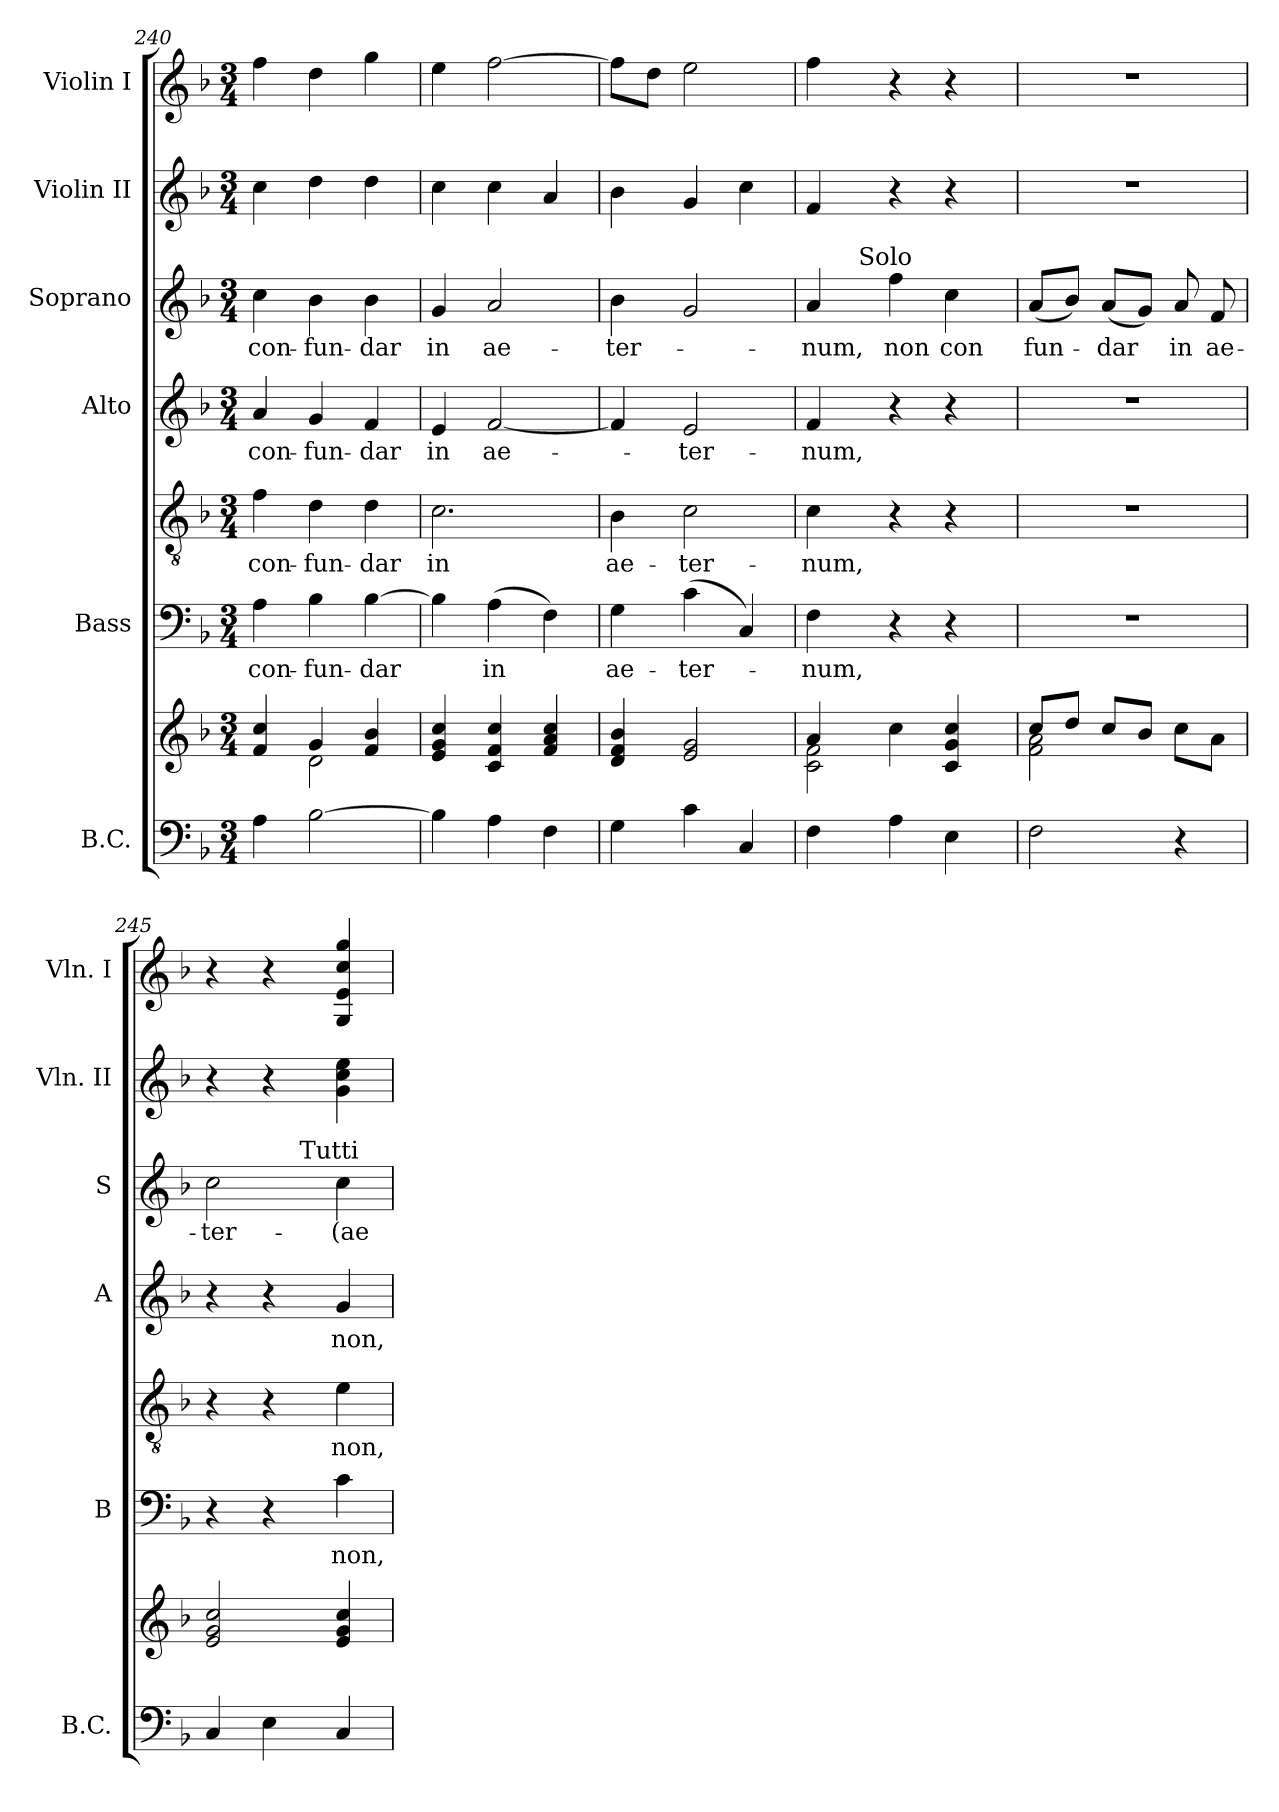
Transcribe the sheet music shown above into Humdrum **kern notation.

**kern	**kern	**kern	**text	**kern	**text	**kern	**text	**kern	**text	**kern	**kern
*part7	*part7	*part6	*part6	*part5	*part5	*part4	*part4	*part3	*part3	*part2	*part1
*staff8	*staff7	*staff6	*staff6	*staff5	*staff5	*staff4	*staff4	*staff3	*staff3	*staff2	*staff1
*I"B.C.	*	*I"Bass	*	*	*	*I"Alto	*	*I"Soprano	*	*I"Violin II	*I"Violin I
*I'B.C.	*	*I'B	*	*	*	*I'A	*	*I'S	*	*I'Vln. II	*I'Vln. I
*clefF4	*clefG2	*clefF4	*	*clefGv2	*	*clefG2	*	*clefG2	*	*clefG2	*clefG2
*k[b-]	*k[b-]	*k[b-]	*	*k[b-]	*	*k[b-]	*	*k[b-]	*	*k[b-]	*k[b-]
*F:	*F:	*F:	*	*F:	*	*F:	*	*F:	*	*F:	*F:
*M3/4	*M3/4	*M3/4	*	*M3/4	*	*M3/4	*	*M3/4	*	*M3/4	*M3/4
=240	=240	=240	=240	=240	=240	=240	=240	=240	=240	=240	=240
*	*^	*	*	*	*	*	*	*	*	*	*
!	!	!	!	!LO:LY:b	!	!LO:LY:b	!	!LO:LY:b	!	!LO:LY:b	!	!
4A\	4f/ 4cc/	4ryy	4A\	con-	4f\	con-	4a/	con-	4cc\	con-	4cc\	4ff\
!	!	!	!	!LO:LY:b	!	!LO:LY:b	!	!LO:LY:b	!	!LO:LY:b	!	!
[2B-\	4g/	2d\	4B-\	-fun-	4d\	-fun-	4g/	-fun-	4b-\	-fun-	4dd\	4dd\
!	!	!	!	!LO:LY:b	!	!LO:LY:b	!	!LO:LY:b	!	!LO:LY:b	!	!
.	4f/ 4b-/	.	[4B-\	-dar	4d\	-dar	4f/	-dar	4b-\	-dar	4dd\	4gg\
*	*v	*v	*	*	*	*	*	*	*	*	*	*
=241	=241	=241	=241	=241	=241	=241	=241	=241	=241	=241	=241
!	!	!	!	!	!LO:LY:b	!	!LO:LY:b	!	!LO:LY:b	!	!
4B-\]	4e/ 4g/ 4cc/	4B-\]	.	2.c\	in	4e/	in	4g/	in	4cc\	4ee\
!	!	!	!LO:LY:b	!	!	!	!LO:LY:b	!	!LO:LY:b	!	!
4A\	4c/ 4f/ 4cc/	(>4A\	in	.	.	[2f/	ae-	2a/	ae-	4cc\	[2ff\
4F\	4f/ 4a/ 4cc/	4F\)	.	.	.	.	.	.	.	4a/	.
=242	=242	=242	=242	=242	=242	=242	=242	=242	=242	=242	=242
!	!	!	!LO:LY:b	!	!LO:LY:b	!	!	!	!LO:LY:b	!	!
4G\	4d/ 4f/ 4b-/	4G\	ae-	4B-\	ae-	4f/]	.	4b-\	-ter-	4b-\	8ff\L]
.	.	.	.	.	.	.	.	.	.	.	8dd\J
!	!	!	!LO:LY:b	!	!LO:LY:b	!	!LO:LY:b	!	!	!	!
4c\	2e/ 2g/	(>4c\	-ter-	2c\	-ter-	2e/	-ter-	2g/	.	4g/	2ee\
4C/	.	4C/)	.	.	.	.	.	.	.	4cc\	.
=243	=243	=243	=243	=243	=243	=243	=243	=243	=243	=243	=243
*	*^	*	*	*	*	*	*	*	*	*	*
!	!	!	!	!LO:LY:b	!	!LO:LY:b	!	!LO:LY:b	!	!LO:LY:b	!	!
*	*	*	*	*	*	*	*	*	*^	*	*	*
4F\	4a/	2c\ 2f\	4F\	-num,	4c\	-num,	4f/	-num,	4a/	8ryy	-num,	4f/	4ff\
.	.	.	.	.	.	.	.	.	.	32ryy	.	.	.
!	!	!	!	!	!	!	!	!	!	!LO:TX:a:t=Solo	!	!	!
.	.	.	.	.	.	.	.	.	.	2ryy	.	.	.
!	!	!	!	!	!	!	!	!	!	!	!LO:LY:b	!	!
4A\	4cc\	.	4r	.	4r	.	4r	.	4ff\	.	non	4r	4r
!	!	!	!	!	!	!	!	!	!	!	!LO:LY:b	!	!
4E\	4c/ 4g/ 4cc/	4ryy	4r	.	4r	.	4r	.	4cc\	.	con	4r	4r
.	.	.	.	.	.	.	.	.	.	16.ryy	.	.	.
!!LO:PB:g=z
=244	=244	=244	=244	=244	=244	=244	=244	=244	=244	=244	=244	=244	=244
!	!	!	!	!	!	!	!	!	!	!	!LO:LY:b	!	!
*	*	*	*	*	*	*	*	*	*v	*v	*	*	*
2F\	8cc/L	2f\ 2a\	2.r	.	2.r	.	2.r	.	(<8a/L	fun-	2.r	2.r
.	8dd/J	.	.	.	.	.	.	.	8b-/J)	.	.	.
!	!	!	!	!	!	!	!	!	!	!LO:LY:b	!	!
.	8cc/L	.	.	.	.	.	.	.	(<8a/L	-dar	.	.
.	8b-/J	.	.	.	.	.	.	.	8g/J)	.	.	.
!	!	!	!	!	!	!	!	!	!	!LO:LY:b	!	!
4r	8cc\L	4ryy	.	.	.	.	.	.	8a/	in	.	.
!	!	!	!	!	!	!	!	!	!	!LO:LY:b	!	!
.	8a\J	.	.	.	.	.	.	.	8f/	ae-	.	.
*	*v	*v	*	*	*	*	*	*	*	*	*	*
=245	=245	=245	=245	=245	=245	=245	=245	=245	=245	=245	=245
!	!	!	!	!	!	!	!	!	!LO:LY:b	!	!
*	*	*	*	*	*	*	*	*^	*	*	*
4C/	2e/ 2g/ 2cc/	4r	.	4r	.	4r	.	2cc\	4.ryy	-ter-	4r	4r
4E\	.	4r	.	4r	.	4r	.	.	.	.	4r	4r
!	!	!	!	!	!	!	!	!	!LO:TX:a:t=Tutti	!	!	!
.	.	.	.	.	.	.	.	.	4.ryy	.	.	.
!	!	!	!LO:LY:b	!	!LO:LY:b	!	!LO:LY:b	!	!	!LO:LY:b	!	!
4C/	4e/ 4g/ 4cc/	4c\	non,	4e\	non,	4g/	non,	4cc\	.	-(ae-	4g\ 4cc\ 4ee\	4G/ 4e/ 4cc/ 4gg/
*	*	*	*	*	*	*	*	*v	*v	*	*	*
=	=	=	=	=	=	=	=	=	=	=	=
*-	*-	*-	*-	*-	*-	*-	*-	*-	*-	*-	*-
